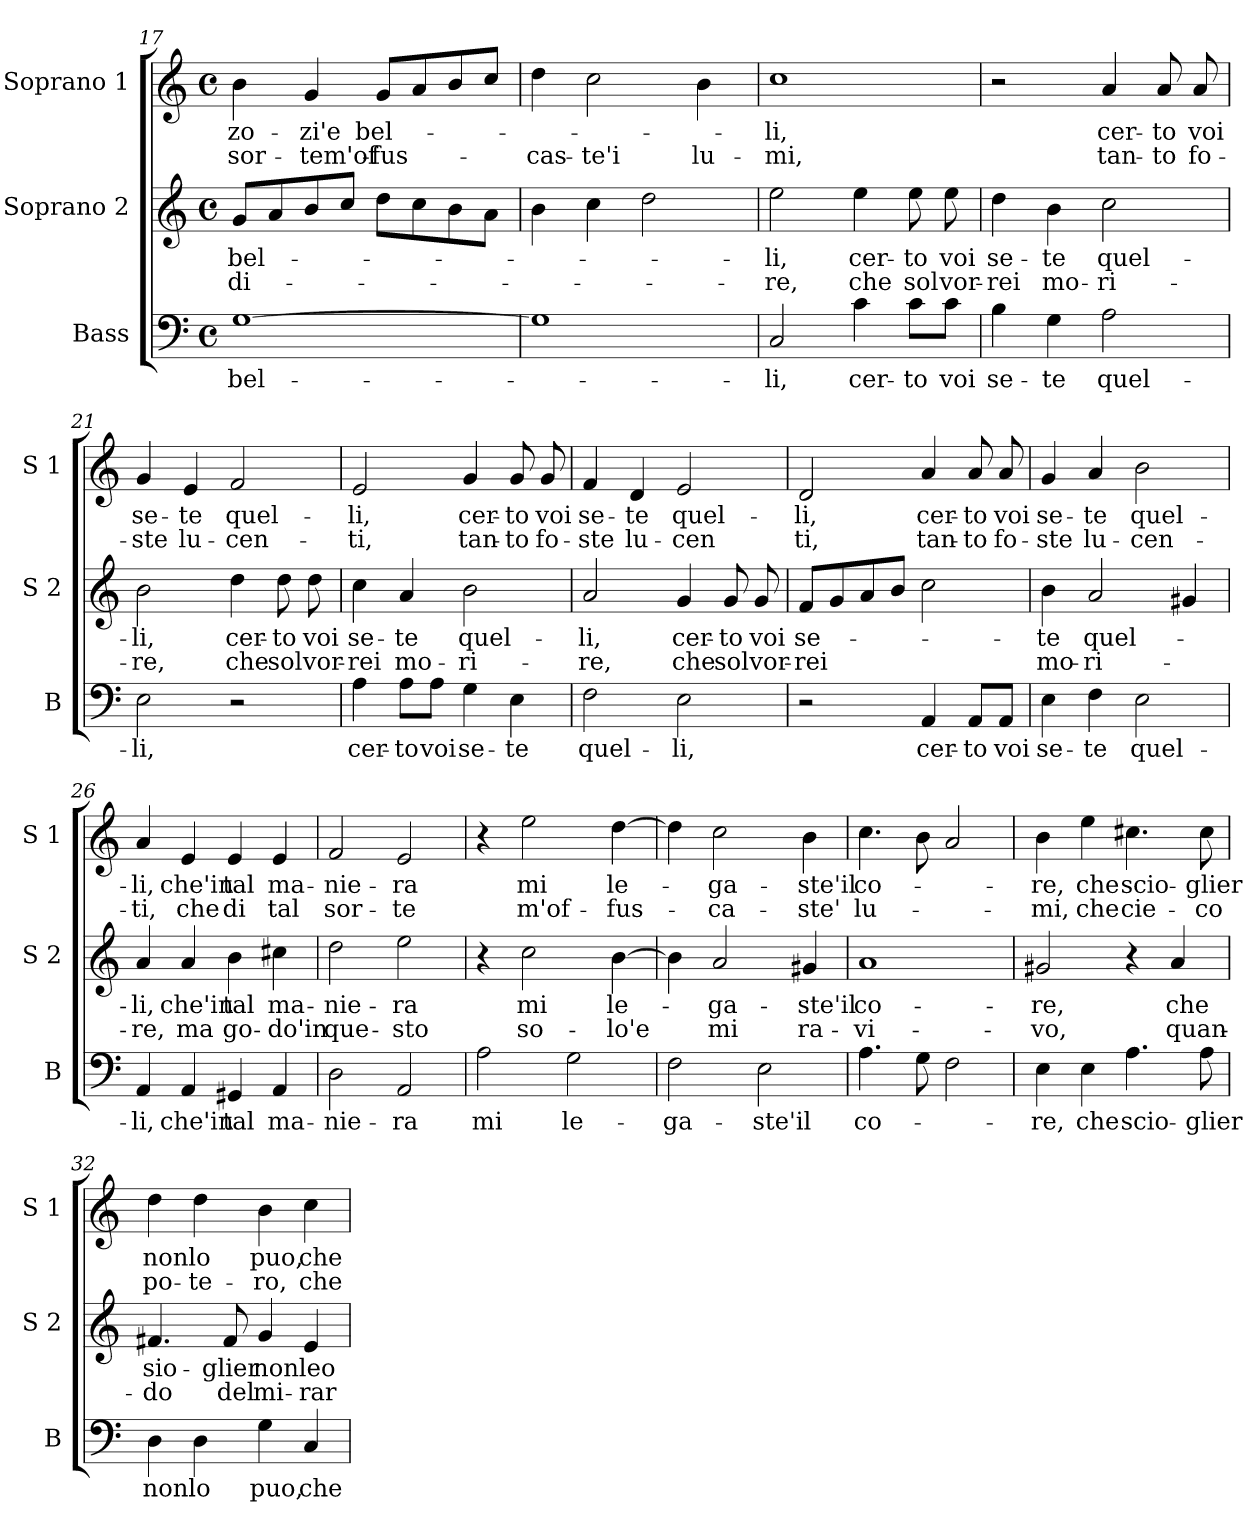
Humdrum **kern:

**kern	**text	**kern	**text	**text	**kern	**text	**text
*part3	*part3	*part2	*part2	*part2	*part1	*part1	*part1
*staff3	*staff3	*staff2	*staff2	*staff2	*staff1	*staff1	*staff1
*I"Bass	*	*I"Soprano 2	*	*	*I"Soprano 1	*	*
*I'B	*	*I'S 2	*	*	*I'S 1	*	*
*clefF4	*	*clefG2	*	*	*clefG2	*	*
*k[]	*	*k[]	*	*	*k[]	*	*
*C:	*	*C:	*	*	*C:	*	*
*M4/4	*	*M4/4	*	*	*M4/4	*	*
*met(c)	*	*met(c)	*	*	*met(c)	*	*
=17	=17	=17	=17	=17	=17	=17	=17
!	!LO:LY:b	!	!LO:LY:b	!LO:LY:b	!	!LO:LY:b	!LO:LY:b
[1G	bel-	8g/L	bel-	di-	4b\	-zo-	sor-
.	.	8a/	.	.	.	.	.
!	!	!	!	!	!	!LO:LY:b	!LO:LY:b
.	.	8b/	.	.	4g/	-zi'e	-tem'of-
.	.	8cc/J	.	.	.	.	.
!	!	!	!	!	!	!LO:LY:b	!LO:LY:b
.	.	8dd\L	.	.	8g/L	bel-	-fus-
.	.	8cc\	.	.	8a/	.	.
.	.	8b\	.	.	8b/	.	.
.	.	8a\J	.	.	8cc/J	.	.
=18	=18	=18	=18	=18	=18	=18	=18
!	!	!	!	!	!	!	!LO:LY:b
1G]	.	4b\	.	.	4dd\	.	-cas-
!	!	!	!	!	!	!	!LO:LY:b
.	.	4cc\	.	.	2cc\	.	-te'i
.	.	2dd\	.	.	.	.	.
!	!	!	!	!	!	!	!LO:LY:b
.	.	.	.	.	4b\	.	lu-
=19	=19	=19	=19	=19	=19	=19	=19
!	!LO:LY:b	!	!LO:LY:b	!LO:LY:b	!	!LO:LY:b	!LO:LY:b
2C/	-li,	2ee\	-li,	-re,	1cc	-li,	-mi,
!	!LO:LY:b	!	!LO:LY:b	!LO:LY:b	!	!	!
4c\	cer-	4ee\	cer-	che	.	.	.
!	!LO:LY:b	!	!LO:LY:b	!LO:LY:b	!	!	!
8c\L	-to	8ee\	-to	sol	.	.	.
!	!LO:LY:b	!	!LO:LY:b	!LO:LY:b	!	!	!
8c\J	voi	8ee\	voi	vor-	.	.	.
!!LO:LB:g=z
=20	=20	=20	=20	=20	=20	=20	=20
!	!LO:LY:b	!	!LO:LY:b	!LO:LY:b	!	!	!
4B\	se-	4dd\	se-	-rei	2r	.	.
!	!LO:LY:b	!	!LO:LY:b	!LO:LY:b	!	!	!
4G\	-te	4b\	-te	mo-	.	.	.
!	!LO:LY:b	!	!LO:LY:b	!LO:LY:b	!	!LO:LY:b	!LO:LY:b
2A\	quel-	2cc\	quel-	-ri-	4a/	cer-	tan-
!	!	!	!	!	!	!LO:LY:b	!LO:LY:b
.	.	.	.	.	8a/	-to	-to
!	!	!	!	!	!	!LO:LY:b	!LO:LY:b
.	.	.	.	.	8a/	voi	fo-
=21	=21	=21	=21	=21	=21	=21	=21
!	!LO:LY:b	!	!LO:LY:b	!LO:LY:b	!	!LO:LY:b	!LO:LY:b
2E\	-li,	2b\	-li,	-re,	4g/	se-	-ste
!	!	!	!	!	!	!LO:LY:b	!LO:LY:b
.	.	.	.	.	4e/	-te	lu-
!	!	!	!LO:LY:b	!LO:LY:b	!	!LO:LY:b	!LO:LY:b
2r	.	4dd\	cer-	che	2f/	quel-	-cen-
!	!	!	!LO:LY:b	!LO:LY:b	!	!	!
.	.	8dd\	-to	sol	.	.	.
!	!	!	!LO:LY:b	!LO:LY:b	!	!	!
.	.	8dd\	voi	vor-	.	.	.
=22	=22	=22	=22	=22	=22	=22	=22
!	!LO:LY:b	!	!LO:LY:b	!LO:LY:b	!	!LO:LY:b	!LO:LY:b
4A\	cer-	4cc\	se-	-rei	2e/	-li,	-ti,
!	!LO:LY:b	!	!LO:LY:b	!LO:LY:b	!	!	!
8A\L	-to	4a/	-te	mo-	.	.	.
!	!LO:LY:b	!	!	!	!	!	!
8A\J	voi	.	.	.	.	.	.
!	!LO:LY:b	!	!LO:LY:b	!LO:LY:b	!	!LO:LY:b	!LO:LY:b
4G\	se-	2b\	quel-	-ri-	4g/	cer-	tan-
!	!LO:LY:b	!	!	!	!	!LO:LY:b	!LO:LY:b
4E\	-te	.	.	.	8g/	-to	-to
!	!	!	!	!	!	!LO:LY:b	!LO:LY:b
.	.	.	.	.	8g/	voi	fo-
=23	=23	=23	=23	=23	=23	=23	=23
!	!LO:LY:b	!	!LO:LY:b	!LO:LY:b	!	!LO:LY:b	!LO:LY:b
2F\	quel-	2a/	-li,	-re,	4f/	se-	-ste
!	!	!	!	!	!	!LO:LY:b	!LO:LY:b
.	.	.	.	.	4d/	-te	lu-
!	!LO:LY:b	!	!LO:LY:b	!LO:LY:b	!	!LO:LY:b	!LO:LY:b
2E\	-li,	4g/	cer-	che	2e/	quel-	-cen
!	!	!	!LO:LY:b	!LO:LY:b	!	!	!
.	.	8g/	-to	sol	.	.	.
!	!	!	!LO:LY:b	!LO:LY:b	!	!	!
.	.	8g/	voi	vor-	.	.	.
!!LO:LB:g=z
=24	=24	=24	=24	=24	=24	=24	=24
!	!	!	!LO:LY:b	!LO:LY:b	!	!LO:LY:b	!LO:LY:b
2r	.	8f/L	se-	-rei	2d/	-li,	ti,
.	.	8g/	.	.	.	.	.
.	.	8a/	.	.	.	.	.
.	.	8b/J	.	.	.	.	.
!	!LO:LY:b	!	!	!	!	!LO:LY:b	!LO:LY:b
4AA/	cer-	2cc\	.	.	4a/	cer-	tan-
!	!LO:LY:b	!	!	!	!	!LO:LY:b	!LO:LY:b
8AA/L	-to	.	.	.	8a/	-to	-to
!	!LO:LY:b	!	!	!	!	!LO:LY:b	!LO:LY:b
8AA/J	voi	.	.	.	8a/	voi	fo-
=25	=25	=25	=25	=25	=25	=25	=25
!	!LO:LY:b	!	!LO:LY:b	!LO:LY:b	!	!LO:LY:b	!LO:LY:b
4E\	se-	4b\	-te	mo-	4g/	se-	-ste
!	!LO:LY:b	!	!LO:LY:b	!LO:LY:b	!	!LO:LY:b	!LO:LY:b
4F\	-te	2a/	quel-	-ri-	4a/	-te	lu-
!	!LO:LY:b	!	!	!	!	!LO:LY:b	!LO:LY:b
2E\	quel-	.	.	.	2b\	quel-	-cen-
.	.	4g#X/	.	.	.	.	.
=26	=26	=26	=26	=26	=26	=26	=26
!	!LO:LY:b	!	!LO:LY:b	!LO:LY:b	!	!LO:LY:b	!LO:LY:b
4AA/	-li,	4a/	-li,	-re,	4a/	-li,	-ti,
!	!LO:LY:b	!	!LO:LY:b	!LO:LY:b	!	!LO:LY:b	!LO:LY:b
4AA/	che'in	4a/	che'in	ma	4e/	che'in	che
!	!LO:LY:b	!	!LO:LY:b	!LO:LY:b	!	!LO:LY:b	!LO:LY:b
4GG#X/	tal	4b\	tal	go-	4e/	tal	di
!	!LO:LY:b	!	!LO:LY:b	!LO:LY:b	!	!LO:LY:b	!LO:LY:b
4AA/	ma-	4cc#X\	ma-	-do'in	4e/	ma-	tal
=27	=27	=27	=27	=27	=27	=27	=27
!	!LO:LY:b	!	!LO:LY:b	!LO:LY:b	!	!LO:LY:b	!LO:LY:b
2D\	-nie-	2dd\	-nie-	que-	2f/	-nie-	sor-
!	!LO:LY:b	!	!LO:LY:b	!LO:LY:b	!	!LO:LY:b	!LO:LY:b
2AA/	-ra	2ee\	-ra	-sto	2e/	-ra	-te
=28	=28	=28	=28	=28	=28	=28	=28
!	!LO:LY:b	!	!	!	!	!	!
2A\	mi	4r	.	.	4r	.	.
!	!	!	!LO:LY:b	!LO:LY:b	!	!LO:LY:b	!LO:LY:b
.	.	2cc\	mi	so-	2ee\	mi	m'of-
!	!LO:LY:b	!	!	!	!	!	!
2G\	le-	.	.	.	.	.	.
!	!	!	!LO:LY:b	!LO:LY:b	!	!LO:LY:b	!LO:LY:b
.	.	[4b\	le-	-lo'e	[4dd\	le-	-fus-
!!LO:LB:g=z
=29	=29	=29	=29	=29	=29	=29	=29
!	!LO:LY:b	!	!	!	!	!	!
2F\	-ga-	4b\]	.	.	4dd\]	.	.
!	!	!	!LO:LY:b	!LO:LY:b	!	!LO:LY:b	!LO:LY:b
.	.	2a/	-ga-	mi	2cc\	-ga-	-ca-
!	!LO:LY:b	!	!	!	!	!	!
2E\	-ste'il	.	.	.	.	.	.
!	!	!	!LO:LY:b	!LO:LY:b	!	!LO:LY:b	!LO:LY:b
.	.	4g#X/	-ste'il	ra-	4b\	-ste'il	-ste'
=30	=30	=30	=30	=30	=30	=30	=30
!	!LO:LY:b	!	!LO:LY:b	!LO:LY:b	!	!LO:LY:b	!LO:LY:b
4.A\	co-	1a	co-	-vi-	4.cc\	co-	lu-
8G\	.	.	.	.	8b\	.	.
2F\	.	.	.	.	2a/	.	.
=31	=31	=31	=31	=31	=31	=31	=31
!	!LO:LY:b	!	!LO:LY:b	!LO:LY:b	!	!LO:LY:b	!LO:LY:b
4E\	-re,	2g#X/	-re,	-vo,	4b\	-re,	-mi,
!	!LO:LY:b	!	!	!	!	!LO:LY:b	!LO:LY:b
4E\	che	.	.	.	4ee\	che	che
!	!LO:LY:b	!	!	!	!	!LO:LY:b	!LO:LY:b
4.A\	scio-	4r	.	.	4.cc#X\	scio-	cie-
!	!	!	!LO:LY:b	!LO:LY:b	!	!	!
.	.	4a/	che	quan-	.	.	.
!	!LO:LY:b	!	!	!	!	!LO:LY:b	!LO:LY:b
8A\	-glier	.	.	.	8cc#\	-glier	-co
=32	=32	=32	=32	=32	=32	=32	=32
!	!LO:LY:b	!	!LO:LY:b	!LO:LY:b	!	!LO:LY:b	!LO:LY:b
4D\	non	4.f#X/	sio-	-do	4dd\	non	po-
!	!LO:LY:b	!	!	!	!	!LO:LY:b	!LO:LY:b
4D\	lo	.	.	.	4dd\	lo	-te-
!	!	!	!LO:LY:b	!LO:LY:b	!	!	!
.	.	8f#/	-glier	del	.	.	.
!	!LO:LY:b	!	!LO:LY:b	!LO:LY:b	!	!LO:LY:b	!LO:LY:b
4G\	puo,	4g/	non	mi-	4b\	puo,	-ro,
!	!LO:LY:b	!	!LO:LY:b	!LO:LY:b	!	!LO:LY:b	!LO:LY:b
4C/	che	4e/	leo	-rar	4cc\	che	che
=	=	=	=	=	=	=	=
*-	*-	*-	*-	*-	*-	*-	*-
